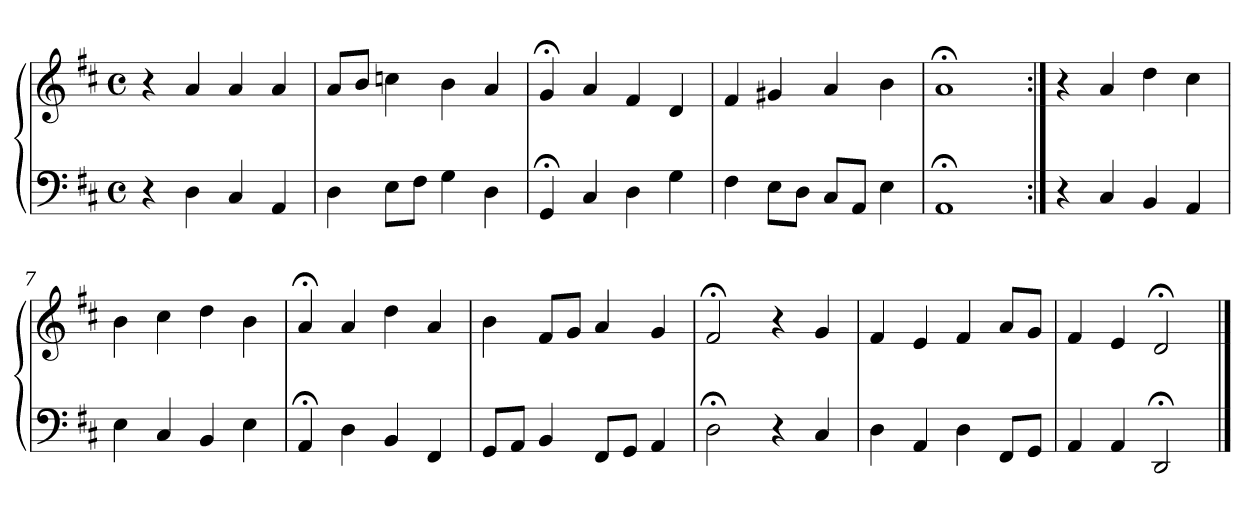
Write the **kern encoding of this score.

**kern	**kern
*part1	*part1
*staff2	*staff1
*clefF4	*clefG2
*k[f#c#]	*k[f#c#]
*M4/4	*M4/4
*met(c)	*met(c)
=1	=1
4r	4r
4D	4a
4C#	4a
4AA	4a
=2	=2
4D	8aL
.	8bJ
8EL	4ccn
8F#J	.
4G	4b
4D	4a
=3	=3
4GG;<	4g;<
4C#	4a
4D	4f#
4G	4d
=4	=4
4F#	4f#
8EL	4g#X
8DJ	.
8C#L	4a
8AAJ	.
4E	4b
=5	=5
1AA;<	1a;<
=6:|!	=6:|!
4r	4r
4C#	4a
4BB	4dd
4AA	4cc#
=7	=7
4E	4b
4C#	4cc#
4BB	4dd
4E	4b
!!LO:LB:g=z
=8	=8
4AA;<	4a;<
4D	4a
4BB	4dd
4FF#	4a
=9	=9
8GGL	4b
8AAJ	.
4BB	8f#L
.	8gJ
8FF#L	4a
8GGJ	.
4AA	4g
=10	=10
2D;<	2f#;<
4r	4r
4C#	4g
=11	=11
4D	4f#
4AA	4e
4D	4f#
8FF#L	8aL
8GGJ	8gJ
=12	=12
4AA	4f#
4AA	4e
2DD;<	2d;<
==	==
*-	*-
